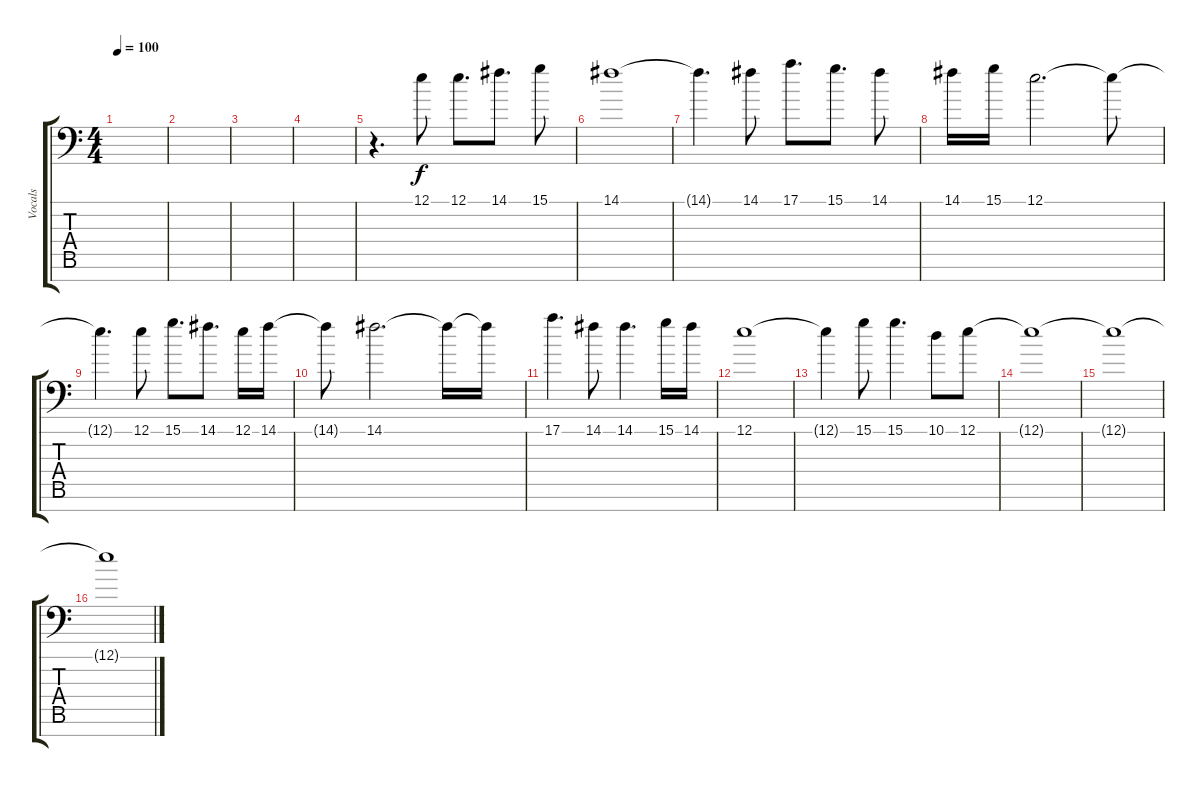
\track ("Vocals" "Vocals") {instrument flute}
\staff {score tabs}
\tuning (E4 B3 G3 D3 A2 E2 C-1) {hide}
\ts (4 4)
\tempo 100
\clef f4
\ks c
|
|
|
|
r.4{d} 12.1.8{volume 13 instrument flute} 12.1.8{d} 14.1.8{d} 15.1.8 |
14.1.1 |
14.1{t}.4{d} 14.1.8 17.1.8{d} 15.1.8{d} 14.1.8 |
14.1.16 15.1.16 12.1.2{d} 12.1{t}.8 |
12.1{t}.4{d} 12.1.8 15.1.8{d} 14.1.8{d} 12.1.16 14.1.16 |
14.1{t}.8 14.1.2{d} 14.1{t}.16 14.1{t}.16 |
17.1.4{d} 14.1.8 14.1.4{d} 15.1.16 14.1.16 |
12.1.1 |
12.1{t}.4 15.1.8 15.1.4{d} 10.1.8 12.1.8{volume 2} |
12.1{t}.1 |
12.1{t}.1 |
12.1{t}.1
